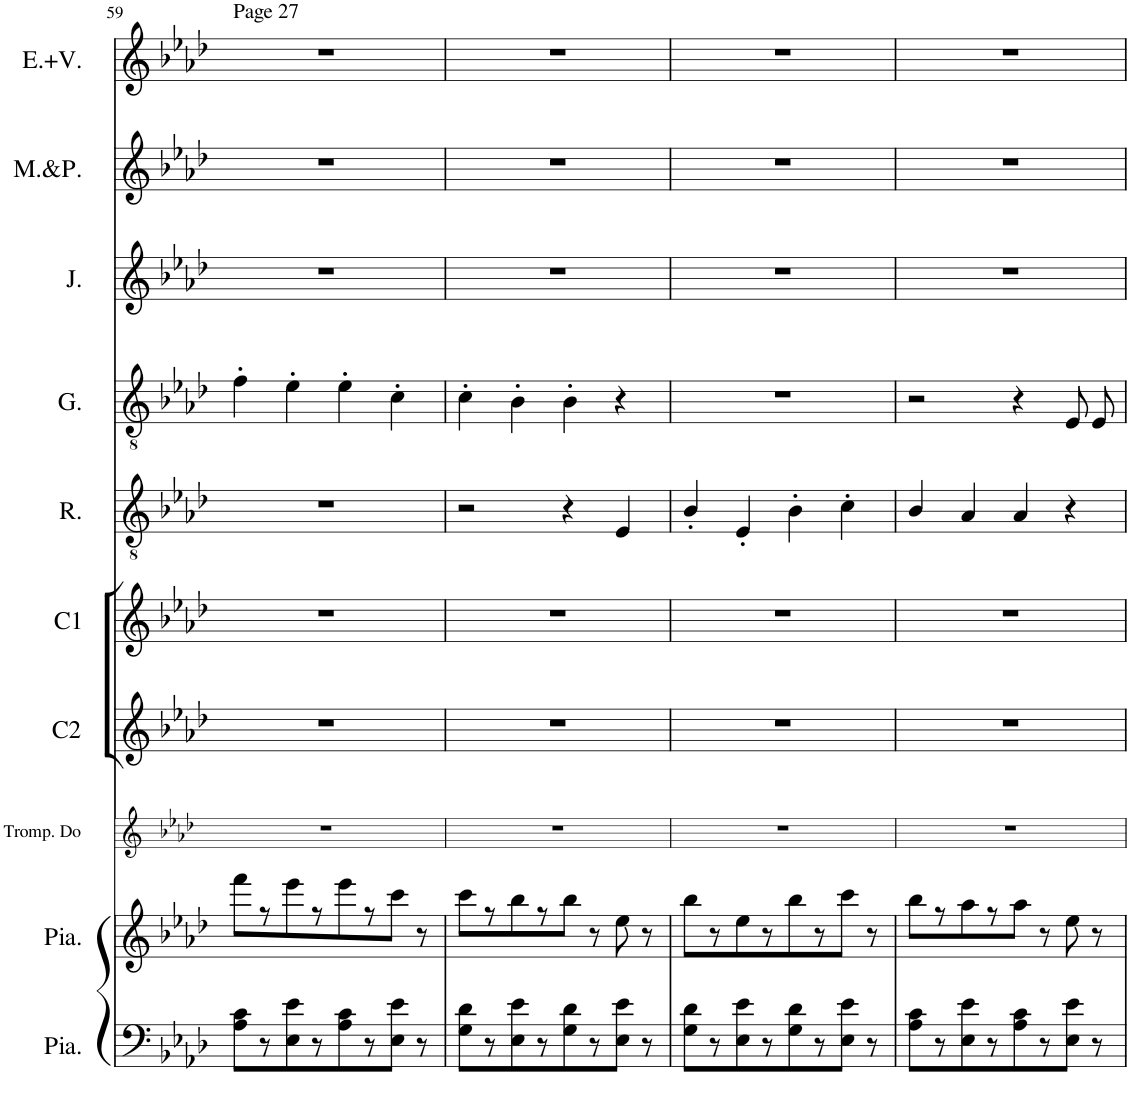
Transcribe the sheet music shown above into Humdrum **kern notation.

**kern	**kern	**kern	**kern	**kern	**kern	**kern	**kern	**kern	**kern
*part10	*part9	*part8	*part7	*part6	*part5	*part4	*part3	*part2	*part1
*staff10	*staff9	*staff8	*staff7	*staff6	*staff5	*staff4	*staff3	*staff2	*staff1
*I"Piano	*I"Piano	*I"Trompette en Do	*I"Choeur2	*I"Choeur1	*I"Raphaël	*I"Galuchet	*I"Jeanne	*I"Mariette, Pauline	*I"Emma, virginie
*I'Pia.	*I'Pia.	*I'Tromp. Do	*I'C2	*I'C1	*I'R.	*I'G.	*I'J.	*	*I'E.+V.
!!LO:PB:g=z
*clefF4	*clefG2	*clefG2	*clefG2	*clefG2	*clefGv2	*clefGv2	*clefG2	*clefG2	*clefG2
*	*	*Trd1c2	*Trd4c7	*	*Trd8c14	*Trd8c14	*	*Trd1c2	*
*k[b-e-a-d-]	*k[b-e-a-d-]	*k[b-e-a-d-]	*k[b-e-a-d-]	*k[b-e-a-d-]	*k[b-e-a-d-]	*k[b-e-a-d-]	*k[b-e-a-d-]	*k[b-e-a-d-]	*k[b-e-a-d-]
*M4/4	*M4/4	*M4/4	*M4/4	*M4/4	*M4/4	*M4/4	*M4/4	*M4/4	*M4/4
*met(c)	*met(c)	*met(c)	*met(c)	*met(c)	*met(c)	*met(c)	*met(c)	*met(c)	*met(c)
=59	=59	=59	=59	=59	=59	=59	=59	=59	=59
!	!	!	!	!	!	!	!	!	!LO:TX:a:t=Page 27
8A-\ 8c\L	8fff\L	1r	1r	1r	1r	4f'\	1r	1r	1r
8r	8r	.	.	.	.	.	.	.	.
8E-\ 8e-\	8eee-\	.	.	.	.	4e-'\	.	.	.
8r	8r	.	.	.	.	.	.	.	.
8A-\ 8c\	8eee-\	.	.	.	.	4e-'\	.	.	.
8r	8r	.	.	.	.	.	.	.	.
8E-\ 8e-\J	8ccc\J	.	.	.	.	4c'\	.	.	.
8r	8r	.	.	.	.	.	.	.	.
=60	=60	=60	=60	=60	=60	=60	=60	=60	=60
8G\ 8d-\L	8ccc\L	1r	1r	1r	2r	4c'\	1r	1r	1r
8r	8r	.	.	.	.	.	.	.	.
8E-\ 8e-\	8bb-\	.	.	.	.	4B-'\	.	.	.
8r	8r	.	.	.	.	.	.	.	.
8G\ 8d-\	8bb-\J	.	.	.	4r	4B-'\	.	.	.
8r	8r	.	.	.	.	.	.	.	.
8E-\ 8e-\J	8ee-\	.	.	.	4E-/	4r	.	.	.
8r	8r	.	.	.	.	.	.	.	.
=61	=61	=61	=61	=61	=61	=61	=61	=61	=61
8G\ 8d-\L	8bb-\L	1r	1r	1r	4B-'/	1r	1r	1r	1r
8r	8r	.	.	.	.	.	.	.	.
8E-\ 8e-\	8ee-\	.	.	.	4E-'/	.	.	.	.
8r	8r	.	.	.	.	.	.	.	.
8G\ 8d-\	8bb-\	.	.	.	4B-'\	.	.	.	.
8r	8r	.	.	.	.	.	.	.	.
8E-\ 8e-\J	8ccc\J	.	.	.	4c'\	.	.	.	.
8r	8r	.	.	.	.	.	.	.	.
=62	=62	=62	=62	=62	=62	=62	=62	=62	=62
8A-\ 8c\L	8bb-\L	1r	1r	1r	4B-/	2r	1r	1r	1r
8r	8r	.	.	.	.	.	.	.	.
8E-\ 8e-\	8aa-\	.	.	.	4A-/	.	.	.	.
8r	8r	.	.	.	.	.	.	.	.
8A-\ 8c\	8aa-\J	.	.	.	4A-/	4r	.	.	.
8r	8r	.	.	.	.	.	.	.	.
8E-\ 8e-\J	8ee-\	.	.	.	4r	8E-/L	.	.	.
8r	8r	.	.	.	.	8E-/J	.	.	.
=	=	=	=	=	=	=	=	=	=
*-	*-	*-	*-	*-	*-	*-	*-	*-	*-
